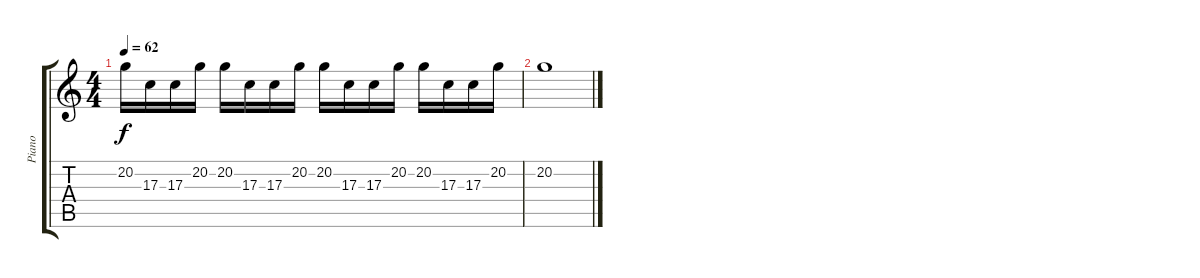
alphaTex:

\track ("Piano" "Piano") {instrument acousticgrandpiano}
\staff {score tabs}
\tuning (E4 B3 G3 D3 A2 E2) {hide}
\ts (4 4)
\tempo 62
\clef g2
\ks c
20.2.16{dy f volume 3} 17.3.16 17.3.16 20.2.16 20.2.16 17.3.16 17.3.16 20.2.16 20.2.16 17.3.16 17.3.16 20.2.16 20.2.16 17.3.16 17.3.16 20.2.16 |
20.2.1
